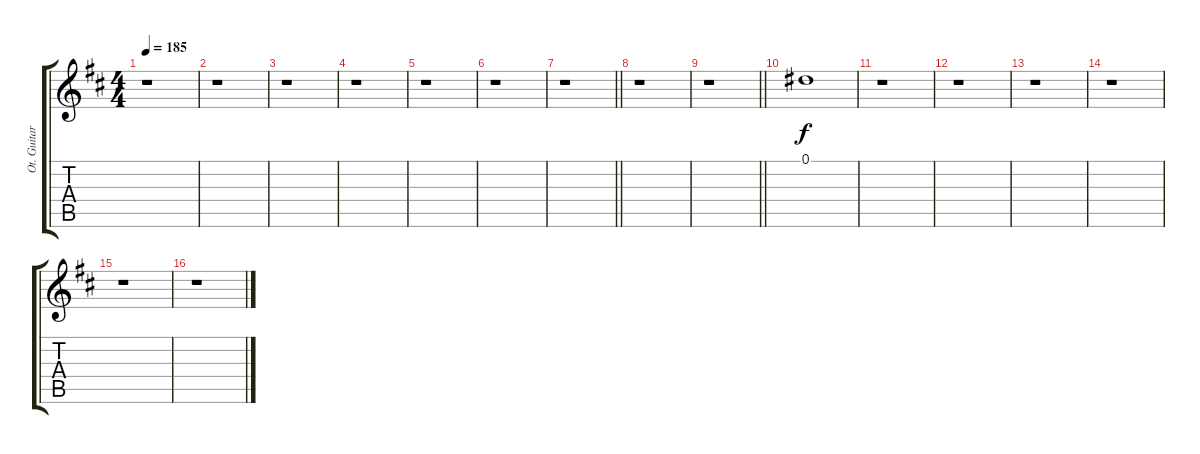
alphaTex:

\track ("Ot. Guitar 2" "Ot. Guitar") {instrument distortionguitar}
\staff {score tabs}
\tuning (Eb4 Bb3 Gb3 Db3 Ab2 Eb2) {hide}
\ts (4 4)
\tempo 185
\clef g2
\ks d
r.1{dy f} |
r.1 |
r.1 |
r.1 |
r.1 |
r.1 |
\barLineRight lightlight
r.1 |
r.1 |
\barLineRight lightlight
r.1 |
0.1.1 |
r.1 |
r.1 |
r.1 |
r.1 |
r.1 |
r.1
